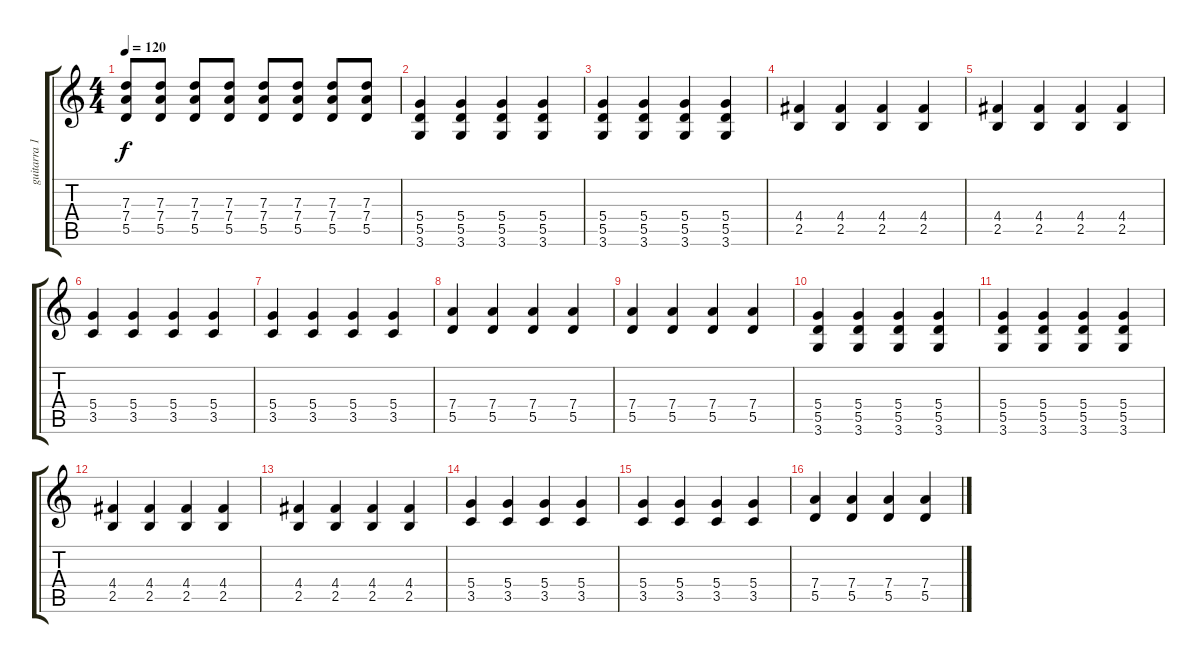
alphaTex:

\track ("guitarra 1" "guitarra 1") {instrument overdrivenguitar}
\staff {score tabs}
\tuning (E4 B3 G3 D3 A2 E2) {hide}
\ts (4 4)
\tempo 120
\clef g2
\ks c
(7.3 7.4 5.5).8{dy f} (7.3 7.4 5.5).8 (7.3 7.4 5.5).8 (7.3 7.4 5.5).8 (7.3 7.4 5.5).8 (7.3 7.4 5.5).8 (7.3 7.4 5.5).8 (7.3 7.4 5.5).8 |
(5.4 5.5 3.6).4 (5.4 5.5 3.6).4 (5.4 5.5 3.6).4 (5.4 5.5 3.6).4 |
(5.4 5.5 3.6).4 (5.4 5.5 3.6).4 (5.4 5.5 3.6).4 (5.4 5.5 3.6).4 |
(4.4 2.5).4 (4.4 2.5).4 (4.4 2.5).4 (4.4 2.5).4 |
(4.4 2.5).4 (4.4 2.5).4 (4.4 2.5).4 (4.4 2.5).4 |
(5.4 3.5).4 (5.4 3.5).4 (5.4 3.5).4 (5.4 3.5).4 |
(5.4 3.5).4 (5.4 3.5).4 (5.4 3.5).4 (5.4 3.5).4 |
(7.4 5.5).4 (7.4 5.5).4 (7.4 5.5).4 (7.4 5.5).4 |
(7.4 5.5).4 (7.4 5.5).4 (7.4 5.5).4 (7.4 5.5).4 |
(5.4 5.5 3.6).4 (5.4 5.5 3.6).4 (5.4 5.5 3.6).4 (5.4 5.5 3.6).4 |
(5.4 5.5 3.6).4 (5.4 5.5 3.6).4 (5.4 5.5 3.6).4 (5.4 5.5 3.6).4 |
(4.4 2.5).4 (4.4 2.5).4 (4.4 2.5).4 (4.4 2.5).4 |
(4.4 2.5).4 (4.4 2.5).4 (4.4 2.5).4 (4.4 2.5).4 |
(5.4 3.5).4 (5.4 3.5).4 (5.4 3.5).4 (5.4 3.5).4 |
(5.4 3.5).4 (5.4 3.5).4 (5.4 3.5).4 (5.4 3.5).4 |
(7.4 5.5).4 (7.4 5.5).4 (7.4 5.5).4 (7.4 5.5).4
